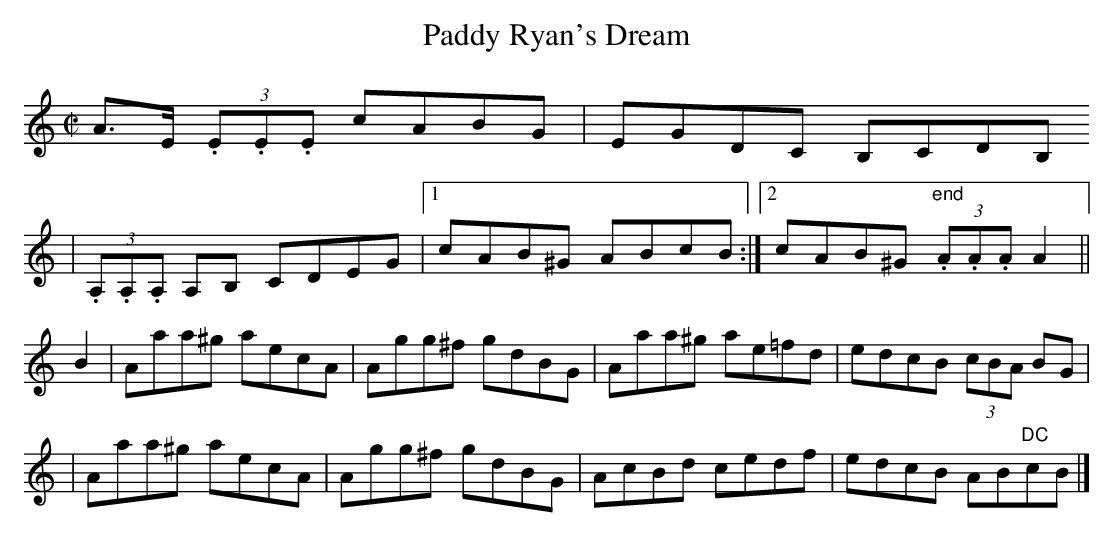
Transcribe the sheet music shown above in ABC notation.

X:1
T: Paddy Ryan's Dream
M: C|
L: 1/8
K: Am
A>E (3.E.E.E cABG | EGDC B,CDB,
| (3.A,.A,.A, A,B, CDEG |1 cAB^G ABcB :|2 cAB^G "end"(3.A.A.A A2 ||
B2
| Aaa^g aecA | Agg^f gdBG | Aaa^g ae=fd | edcB (3cBA BG |
| Aaa^g aecA | Agg^f gdBG | AcBd cedf | edcB AB"DC"cB |]
